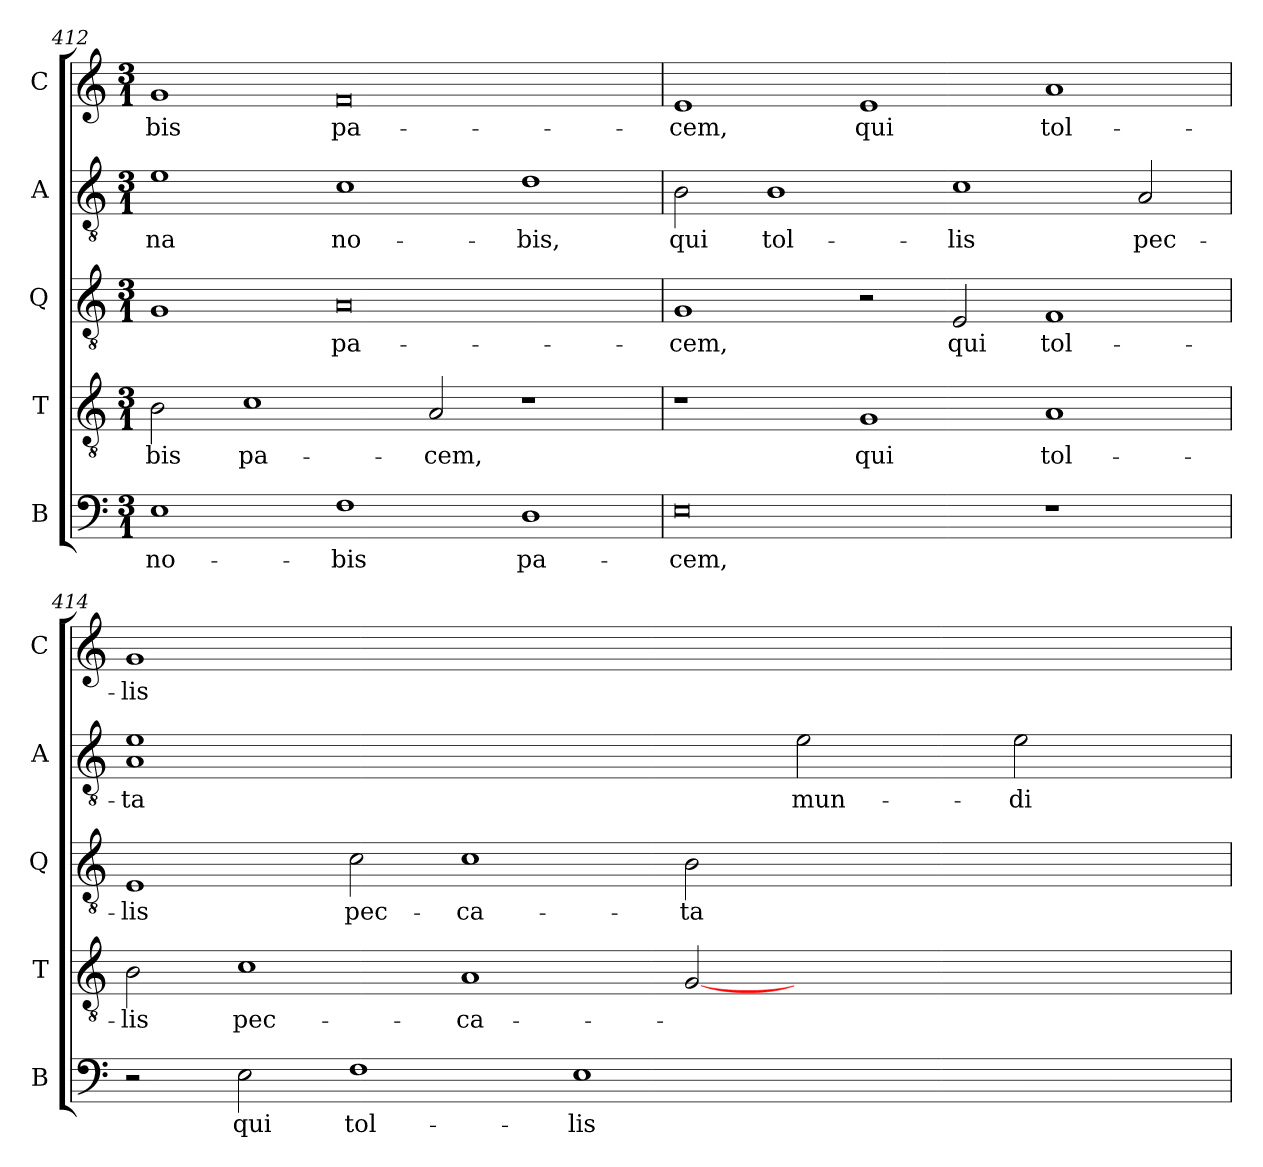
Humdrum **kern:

**kern	**text	**kern	**text	**kern	**text	**kern	**text	**kern	**text
*part5	*part5	*part4	*part4	*part3	*part3	*part2	*part2	*part1	*part1
*staff5	*staff5	*staff4	*staff4	*staff3	*staff3	*staff2	*staff2	*staff1	*staff1
*I"B	*	*I"T	*	*I"Q	*	*I"A	*	*I"C	*
*I'B	*	*I'T	*	*I'Q	*	*I'A	*	*I'C	*
*clefF4	*	*clefGv2	*	*clefGv2	*	*clefGv2	*	*clefG2	*
*M3/1	*	*M3/1	*	*M3/1	*	*M3/1	*	*M3/1	*
=412	=412	=412	=412	=412	=412	=412	=412	=412	=412
!	!LO:LY:b:cj	!	!LO:LY:b:cj	!	!	!	!LO:LY:b:cj	!	!LO:LY:b:cj
1E	no-	2B\	-bis	1G	.	1e	-na	1g	-bis
!	!	!	!LO:LY:b:cj	!	!	!	!	!	!
.	.	1c	pa-	.	.	.	.	.	.
!	!LO:LY:b:cj	!	!	!	!LO:LY:b:cj	!	!LO:LY:b:cj	!	!LO:LY:b:cj
1F	-bis	.	.	0A	pa-	1c	no-	0f	pa-
!	!	!	!LO:LY:b:cj	!	!	!	!	!	!
.	.	2A/	-cem,	.	.	.	.	.	.
!	!LO:LY:b:cj	!	!	!	!	!	!LO:LY:b:cj	!	!
1D	pa-	1r	.	.	.	1d	-bis,	.	.
=413	=413	=413	=413	=413	=413	=413	=413	=413	=413
!	!LO:LY:b:cj	!	!	!	!LO:LY:b:cj	!	!LO:LY:b:cj	!	!LO:LY:b:cj
0E	-cem,	1r	.	1G	-cem,	2B\	qui	1e	-cem,
!	!	!	!	!	!	!	!LO:LY:b:cj	!	!
.	.	.	.	.	.	1B	tol-	.	.
!	!	!	!LO:LY:b:cj	!	!	!	!	!	!LO:LY:b:cj
.	.	1G	qui	2r	.	.	.	1e	qui
!	!	!	!	!	!LO:LY:b:cj	!	!LO:LY:b:cj	!	!
.	.	.	.	2E/	qui	1c	-lis	.	.
!	!	!	!LO:LY:b:cj	!	!LO:LY:b:cj	!	!	!	!LO:LY:b:cj
1r	.	1A	tol-	1F	tol-	.	.	1a	tol-
!	!	!	!	!	!	!	!LO:LY:b:cj	!	!
.	.	.	.	.	.	2A/	pec-	.	.
=414	=414	=414	=414	=414	=414	=414	=414	=414	=414
!	!	!	!LO:LY:b:cj	!	!LO:LY:b:cj	!LO:N:vis=1	!LO:LY:b:cj	!LO:N:vis=1	!LO:LY:b:cj
2r	.	2B\	-lis	1E	-lis	0.e 0.A	-ta	0.g	-lis
!	!LO:LY:b:cj	!	!LO:LY:b:cj	!	!	!	!	!	!
2E\	qui	1c	pec-	.	.	.	.	.	.
!	!LO:LY:b:cj	!	!	!	!LO:LY:b:cj	!	!	!	!
1F	tol-	.	.	2c\	pec-	.	.	.	.
!	!	!	!LO:LY:b:cj	!	!LO:LY:b:cj	!	!	!	!
.	.	1A	-ca-	1c	-ca-	.	.	.	.
!	!LO:LY:b:cj	!	!	!	!	!	!	!	!
1E	-lis	.	.	.	.	.	.	.	.
!	!	!	!	!	!LO:LY:b:cj	!	!	!	!
.	.	[>2G/	.	2B\	-ta	.	.	.	.
!	!	!	!	!	!	!LO:N:vis=2	!LO:LY:b:cj	!	!
0.ryy	.	0.ryy	.	0.ryy	.	1.e\	mun-	0.ryy	.
!	!	!	!	!	!	!LO:N:vis=2	!LO:LY:b:cj	!	!
.	.	.	.	.	.	1.e\	-di	.	.
=	=	=	=	=	=	=	=	=	=
*-	*-	*-	*-	*-	*-	*-	*-	*-	*-
